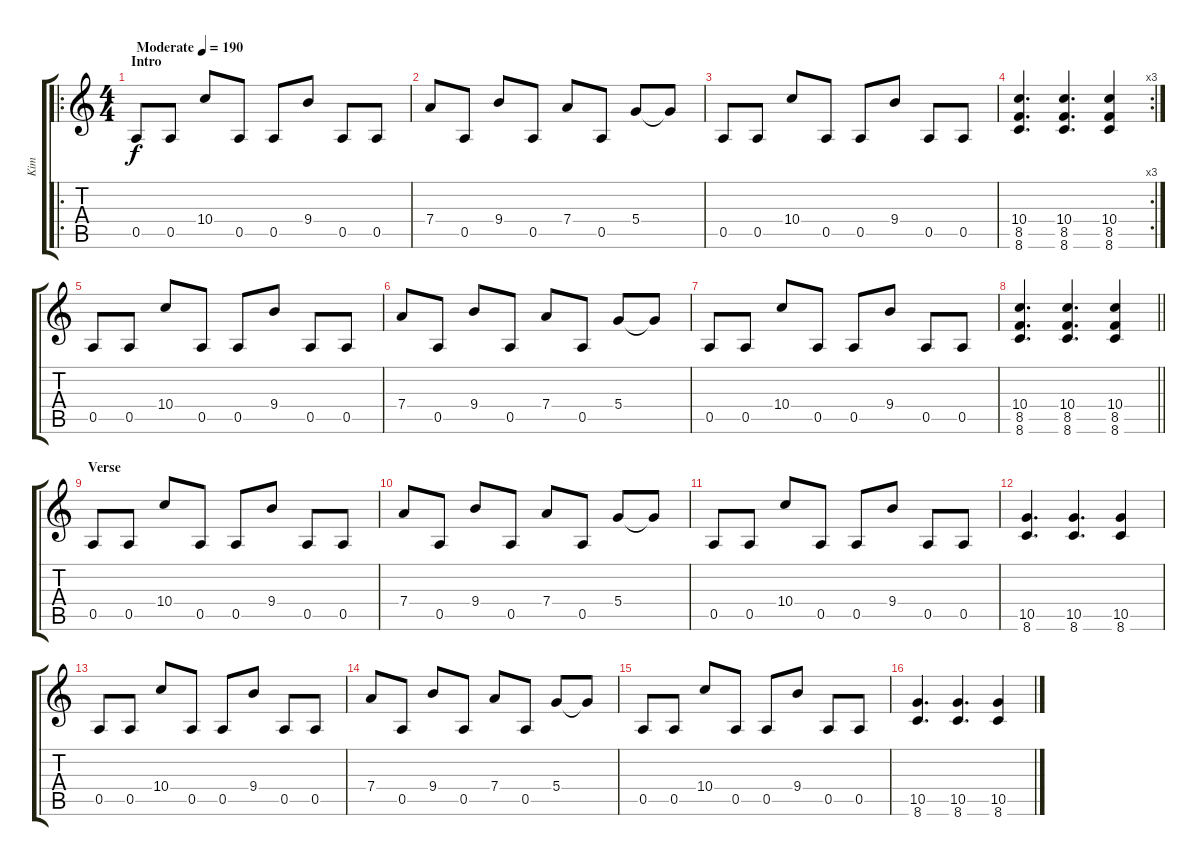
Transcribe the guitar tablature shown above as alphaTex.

\track ("Kim" "Kim") {instrument distortionguitar}
\staff {score tabs}
\tuning (E4 B3 G3 D3 A2 E2) {hide}
\ro
\ts (4 4)
\section ("" "Intro")
\tempo (190 "Moderate")
\clef g2
\ks c
0.5.8{dy f instrument distortionguitar} 0.5.8 10.4.8 0.5.8 0.5.8 9.4.8 0.5.8 0.5.8 |
7.4.8 0.5.8 9.4.8 0.5.8 7.4.8 0.5.8 5.4.8 5.4{t}.8 |
0.5.8 0.5.8 10.4.8 0.5.8 0.5.8 9.4.8 0.5.8 0.5.8 |
\rc 3
(10.4 8.5 8.6).4{d} (10.4 8.5 8.6).4{d} (10.4 8.5 8.6).4 |
0.5.8 0.5.8 10.4.8 0.5.8 0.5.8 9.4.8 0.5.8 0.5.8 |
7.4.8 0.5.8 9.4.8 0.5.8 7.4.8 0.5.8 5.4.8 5.4{t}.8 |
0.5.8 0.5.8 10.4.8 0.5.8 0.5.8 9.4.8 0.5.8 0.5.8 |
\barLineRight lightlight
(10.4 8.5 8.6).4{d} (10.4 8.5 8.6).4{d} (10.4 8.5 8.6).4 |
\section ("" "Verse")
0.5.8 0.5.8 10.4.8 0.5.8 0.5.8 9.4.8 0.5.8 0.5.8 |
7.4.8 0.5.8 9.4.8 0.5.8 7.4.8 0.5.8 5.4.8 5.4{t}.8 |
0.5.8 0.5.8 10.4.8 0.5.8 0.5.8 9.4.8 0.5.8 0.5.8 |
(10.5 8.6).4{d} (10.5 8.6).4{d} (10.5 8.6).4 |
0.5.8 0.5.8 10.4.8 0.5.8 0.5.8 9.4.8 0.5.8 0.5.8 |
7.4.8 0.5.8 9.4.8 0.5.8 7.4.8 0.5.8 5.4.8 5.4{t}.8 |
0.5.8 0.5.8 10.4.8 0.5.8 0.5.8 9.4.8 0.5.8 0.5.8 |
(10.5 8.6).4{d} (10.5 8.6).4{d} (10.5 8.6).4
